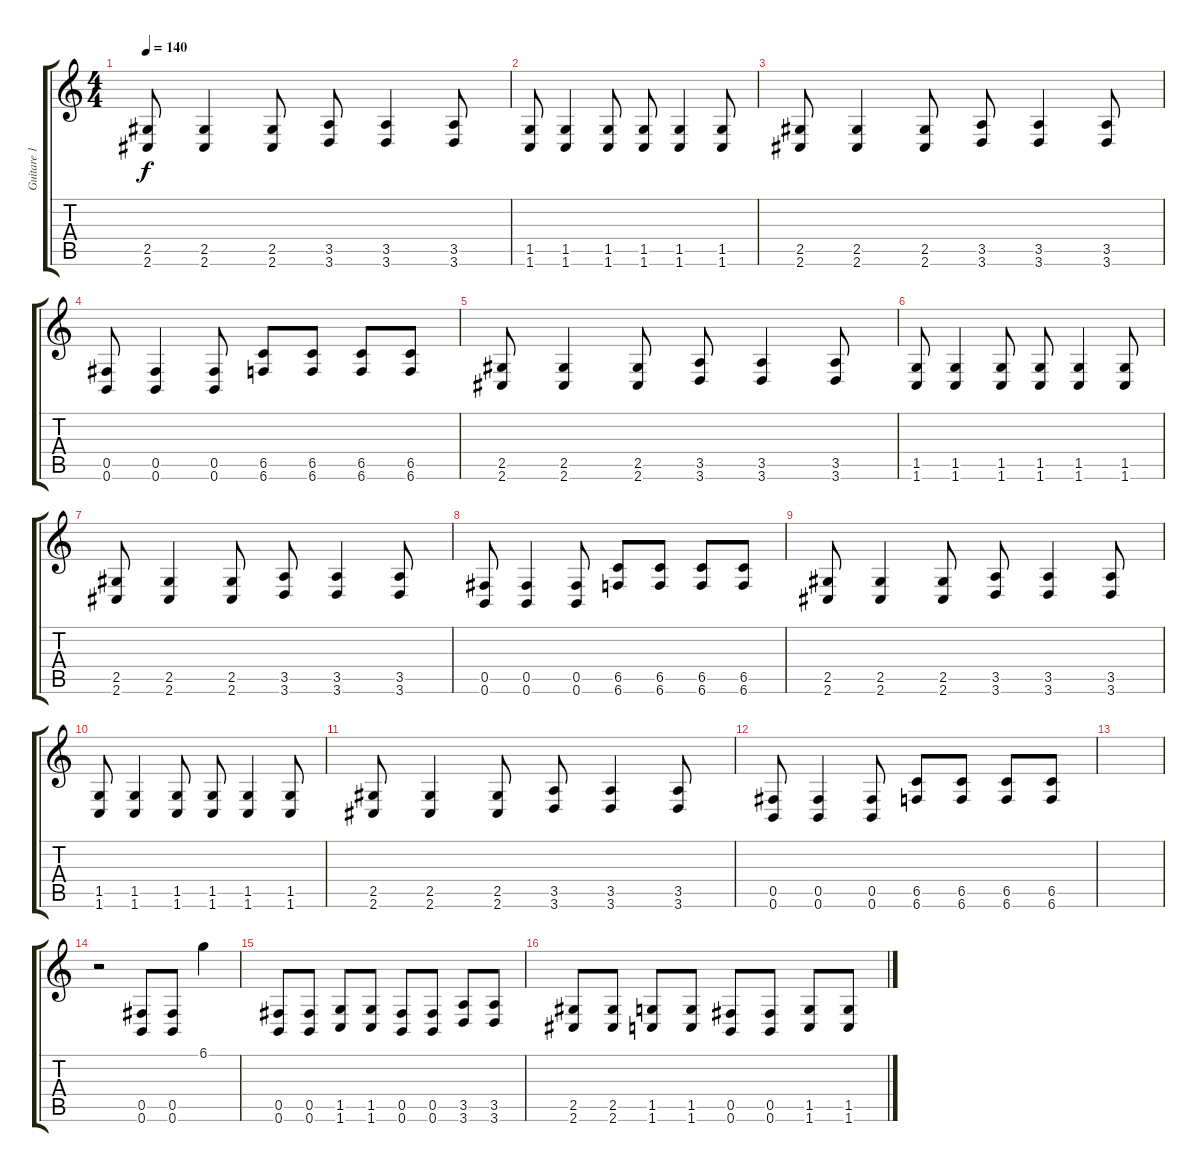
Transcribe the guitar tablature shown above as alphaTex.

\track ("Guitare 1 " "Guitare 1 ") {instrument distortionguitar}
\staff {score tabs}
\tuning (Db4 Ab3 E3 B2 Gb2 B1) {hide}
\ts (4 4)
\tempo 140
\clef g2
\ks c
(2.5 2.6).8{dy f} (2.5 2.6).4 (2.5 2.6).8 (3.5 3.6).8 (3.5 3.6).4 (3.5 3.6).8 |
(1.5 1.6).8 (1.5 1.6).4 (1.5 1.6).8 (1.5 1.6).8 (1.5 1.6).4 (1.5 1.6).8 |
(2.5 2.6).8 (2.5 2.6).4 (2.5 2.6).8 (3.5 3.6).8 (3.5 3.6).4 (3.5 3.6).8 |
(0.5 0.6).8 (0.5 0.6).4 (0.5 0.6).8 (6.5 6.6).8 (6.5 6.6).8 (6.5 6.6).8 (6.5 6.6).8 |
(2.5 2.6).8 (2.5 2.6).4 (2.5 2.6).8 (3.5 3.6).8 (3.5 3.6).4 (3.5 3.6).8 |
(1.5 1.6).8 (1.5 1.6).4 (1.5 1.6).8 (1.5 1.6).8 (1.5 1.6).4 (1.5 1.6).8 |
(2.5 2.6).8 (2.5 2.6).4 (2.5 2.6).8 (3.5 3.6).8 (3.5 3.6).4 (3.5 3.6).8 |
(0.5 0.6).8 (0.5 0.6).4 (0.5 0.6).8 (6.5 6.6).8 (6.5 6.6).8 (6.5 6.6).8 (6.5 6.6).8 |
(2.5 2.6).8 (2.5 2.6).4 (2.5 2.6).8 (3.5 3.6).8 (3.5 3.6).4 (3.5 3.6).8 |
(1.5 1.6).8 (1.5 1.6).4 (1.5 1.6).8 (1.5 1.6).8 (1.5 1.6).4 (1.5 1.6).8 |
(2.5 2.6).8 (2.5 2.6).4 (2.5 2.6).8 (3.5 3.6).8 (3.5 3.6).4 (3.5 3.6).8 |
(0.5 0.6).8 (0.5 0.6).4 (0.5 0.6).8 (6.5 6.6).8 (6.5 6.6).8 (6.5 6.6).8 (6.5 6.6).8 |
|
r.2 (0.5 0.6).8 (0.5 0.6).8 6.1.4 |
(0.5 0.6).8 (0.5 0.6).8 (1.5 1.6).8 (1.5 1.6).8 (0.5 0.6).8 (0.5 0.6).8 (3.5 3.6).8 (3.5 3.6).8 |
(2.5 2.6).8 (2.5 2.6).8 (1.5 1.6).8 (1.5 1.6).8 (0.5 0.6).8 (0.5 0.6).8 (1.5 1.6).8 (1.5 1.6).8
